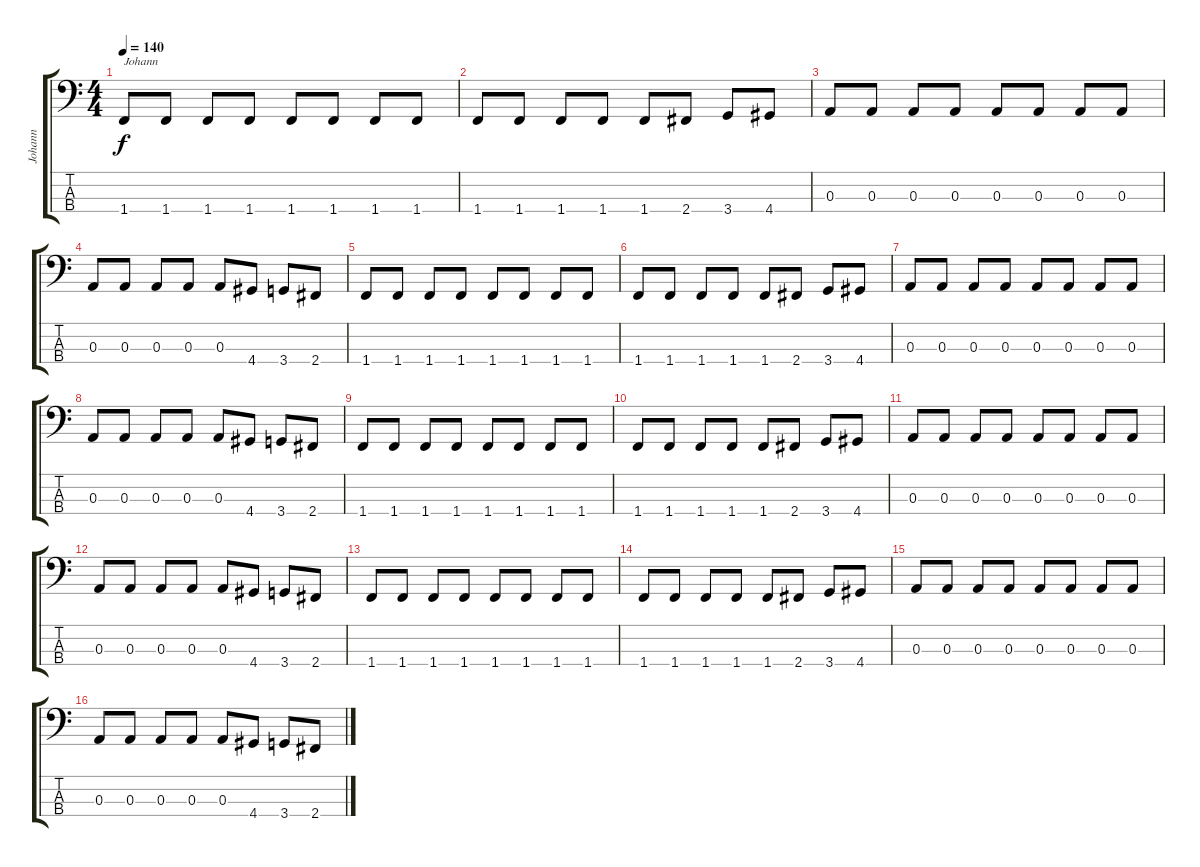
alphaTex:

\track ("Johann" "Johann") {instrument electricbassfinger}
\staff {score tabs}
\tuning (G2 D2 A1 E1) {hide}
\ts (4 4)
\tempo 140
\clef f4
\ks c
1.4.8{txt "Johann" dy f instrument electricbassfinger} 1.4.8 1.4.8 1.4.8 1.4.8 1.4.8 1.4.8 1.4.8 |
1.4.8 1.4.8 1.4.8 1.4.8 1.4.8 2.4.8 3.4.8 4.4.8 |
0.3.8 0.3.8 0.3.8 0.3.8 0.3.8 0.3.8 0.3.8 0.3.8 |
0.3.8 0.3.8 0.3.8 0.3.8 0.3.8 4.4.8 3.4.8 2.4.8 |
1.4.8 1.4.8 1.4.8 1.4.8 1.4.8 1.4.8 1.4.8 1.4.8 |
1.4.8 1.4.8 1.4.8 1.4.8 1.4.8 2.4.8 3.4.8 4.4.8 |
0.3.8 0.3.8 0.3.8 0.3.8 0.3.8 0.3.8 0.3.8 0.3.8 |
0.3.8 0.3.8 0.3.8 0.3.8 0.3.8 4.4.8 3.4.8 2.4.8 |
1.4.8 1.4.8 1.4.8 1.4.8 1.4.8 1.4.8 1.4.8 1.4.8 |
1.4.8 1.4.8 1.4.8 1.4.8 1.4.8 2.4.8 3.4.8 4.4.8 |
0.3.8 0.3.8 0.3.8 0.3.8 0.3.8 0.3.8 0.3.8 0.3.8 |
0.3.8 0.3.8 0.3.8 0.3.8 0.3.8 4.4.8 3.4.8 2.4.8 |
1.4.8 1.4.8 1.4.8 1.4.8 1.4.8 1.4.8 1.4.8 1.4.8 |
1.4.8 1.4.8 1.4.8 1.4.8 1.4.8 2.4.8 3.4.8 4.4.8 |
0.3.8 0.3.8 0.3.8 0.3.8 0.3.8 0.3.8 0.3.8 0.3.8 |
0.3.8 0.3.8 0.3.8 0.3.8 0.3.8 4.4.8 3.4.8 2.4.8
